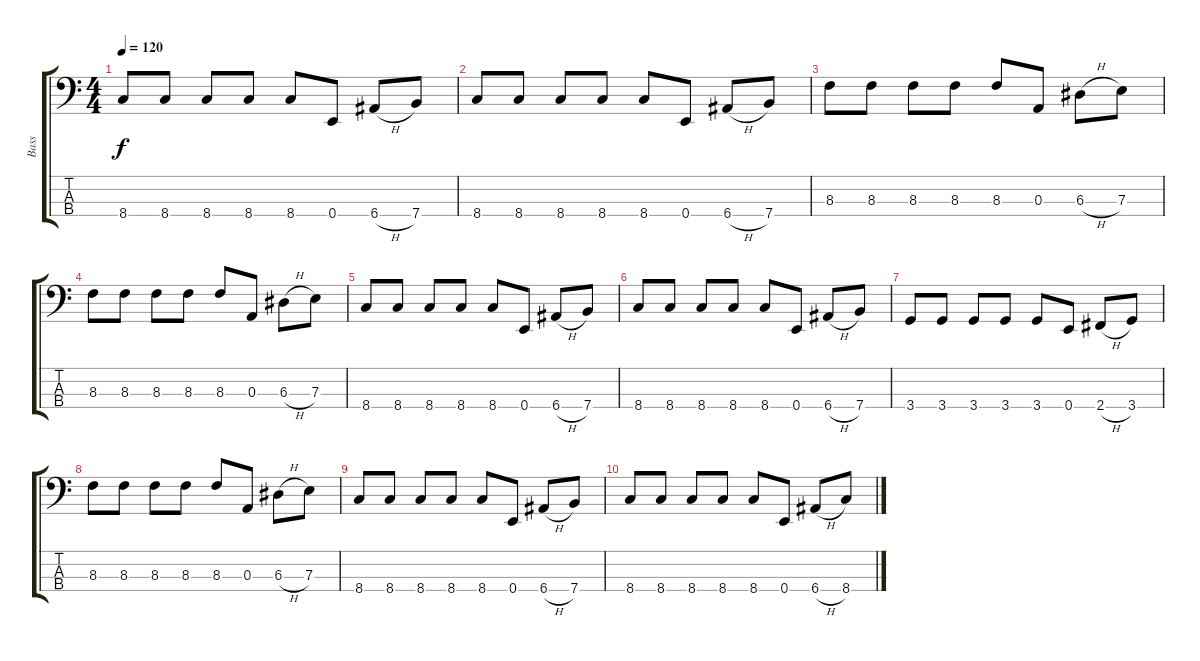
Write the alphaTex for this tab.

\track ("Bass" "Bass") {instrument electricbassfinger}
\staff {score tabs}
\tuning (G2 D2 A1 E1) {hide}
\ts (4 4)
\tempo 120
\clef f4
\ks c
8.4.8{dy f} 8.4.8 8.4.8 8.4.8 8.4.8 0.4.8 6.4{h}.8 7.4.8 |
8.4.8 8.4.8 8.4.8 8.4.8 8.4.8 0.4.8 6.4{h}.8 7.4.8 |
8.3.8 8.3.8 8.3.8 8.3.8 8.3.8 0.3.8 6.3{h}.8 7.3.8 |
8.3.8 8.3.8 8.3.8 8.3.8 8.3.8 0.3.8 6.3{h}.8 7.3.8 |
8.4.8 8.4.8 8.4.8 8.4.8 8.4.8 0.4.8 6.4{h}.8 7.4.8 |
8.4.8 8.4.8 8.4.8 8.4.8 8.4.8 0.4.8 6.4{h}.8 7.4.8 |
3.4.8 3.4.8 3.4.8 3.4.8 3.4.8 0.4.8 2.4{h}.8 3.4.8 |
8.3.8 8.3.8 8.3.8 8.3.8 8.3.8 0.3.8 6.3{h}.8 7.3.8 |
8.4.8 8.4.8 8.4.8 8.4.8 8.4.8 0.4.8 6.4{h}.8 7.4.8 |
8.4.8 8.4.8 8.4.8 8.4.8 8.4.8 0.4.8 6.4{h}.8 8.4.8
